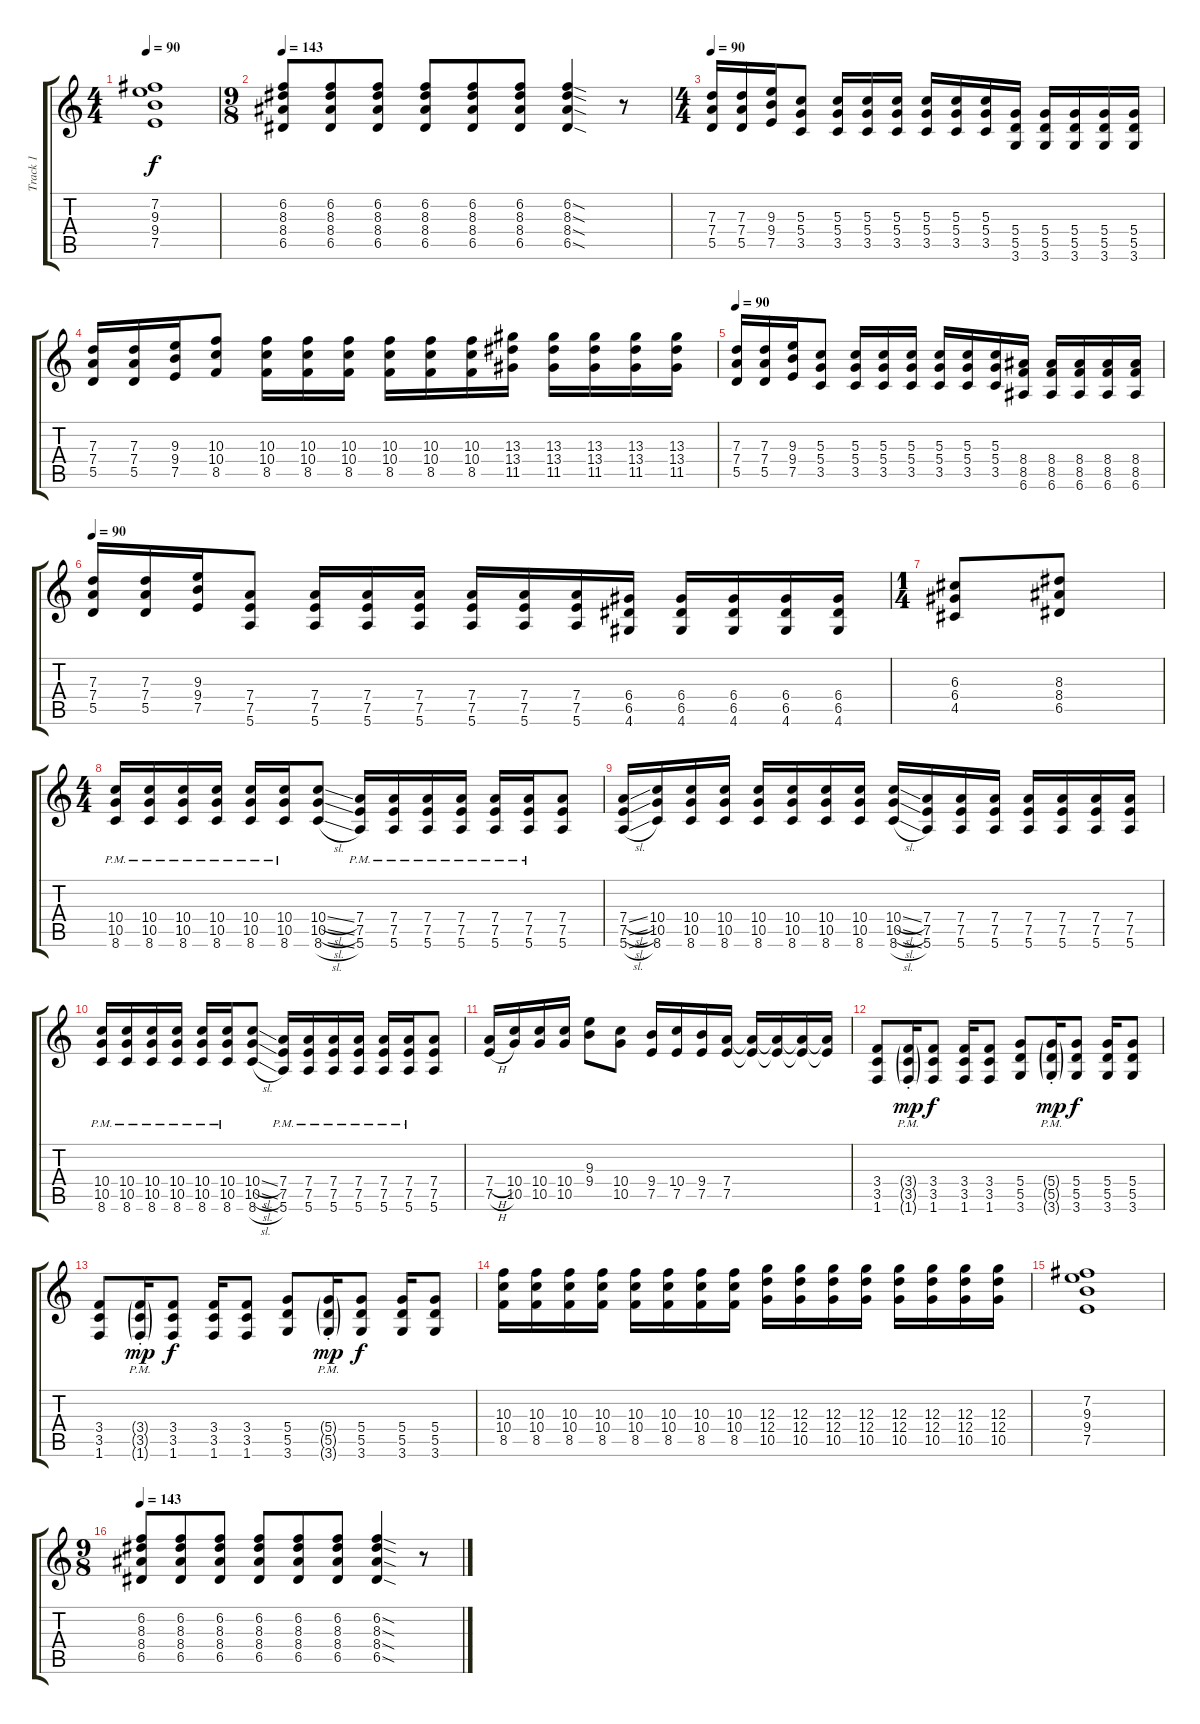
\track ("Track 1" "Track 1") {instrument distortionguitar}
\staff {score tabs}
\tuning (E4 B3 G3 D3 A2 E2) {hide}
\ts (4 4)
\tempo 90
\clef g2
\ks c
(7.2 9.3 9.4 7.5).1{dy f} |
\ts (9 8)
\tempo 143
(6.2 8.3 8.4 6.5).8 (6.2 8.3 8.4 6.5).8 (6.2 8.3 8.4 6.5).8 (6.2 8.3 8.4 6.5).8 (6.2 8.3 8.4 6.5).8 (6.2 8.3 8.4 6.5).8 (6.2{sod} 8.3{sod} 8.4{sod} 6.5{sod}).4 r.8 |
\ts (4 4)
\tempo 90
(7.3 7.4 5.5).16 (7.3 7.4 5.5).16 (9.3 9.4 7.5).16 (5.3 5.4 3.5).8 (5.3 5.4 3.5).16 (5.3 5.4 3.5).16 (5.3 5.4 3.5).16 (5.3 5.4 3.5).16 (5.3 5.4 3.5).16 (5.3 5.4 3.5).16 (5.4 5.5 3.6).16 (5.4 5.5 3.6).16 (5.4 5.5 3.6).16 (5.4 5.5 3.6).16 (5.4 5.5 3.6).16 |
(7.3 7.4 5.5).16 (7.3 7.4 5.5).16 (9.3 9.4 7.5).16 (10.3 10.4 8.5).8 (10.3 10.4 8.5).16 (10.3 10.4 8.5).16 (10.3 10.4 8.5).16 (10.3 10.4 8.5).16 (10.3 10.4 8.5).16 (10.3 10.4 8.5).16 (13.3 13.4 11.5).16 (13.3 13.4 11.5).16 (13.3 13.4 11.5).16 (13.3 13.4 11.5).16 (13.3 13.4 11.5).16 |
\tempo 90
(7.3 7.4 5.5).16 (7.3 7.4 5.5).16 (9.3 9.4 7.5).16 (5.3 5.4 3.5).8 (5.3 5.4 3.5).16 (5.3 5.4 3.5).16 (5.3 5.4 3.5).16 (5.3 5.4 3.5).16 (5.3 5.4 3.5).16 (5.3 5.4 3.5).16 (8.4 8.5 6.6).16 (8.4 8.5 6.6).16 (8.4 8.5 6.6).16 (8.4 8.5 6.6).16 (8.4 8.5 6.6).16 |
\tempo 90
(7.3 7.4 5.5).16 (7.3 7.4 5.5).16 (9.3 9.4 7.5).16 (7.4 7.5 5.6).8 (7.4 7.5 5.6).16 (7.4 7.5 5.6).16 (7.4 7.5 5.6).16 (7.4 7.5 5.6).16 (7.4 7.5 5.6).16 (7.4 7.5 5.6).16 (6.4 6.5 4.6).16 (6.4 6.5 4.6).16 (6.4 6.5 4.6).16 (6.4 6.5 4.6).16 (6.4 6.5 4.6).16 |
\ts (1 4)
(6.3 6.4 4.5).8 (8.3 8.4 6.5).8 |
\ts (4 4)
(10.4{pm} 10.5{pm} 8.6{pm}).16 (10.4{pm} 10.5{pm} 8.6{pm}).16 (10.4{pm} 10.5{pm} 8.6{pm}).16 (10.4{pm} 10.5{pm} 8.6{pm}).16 (10.4{pm} 10.5{pm} 8.6{pm}).16 (10.4{pm} 10.5{pm} 8.6{pm}).16 (10.4{sl} 10.5{sl} 8.6{sl}).8 (7.4{pm} 7.5{pm} 5.6{pm}).16 (7.4{pm} 7.5{pm} 5.6{pm}).16 (7.4{pm} 7.5{pm} 5.6{pm}).16 (7.4{pm} 7.5{pm} 5.6{pm}).16 (7.4{pm} 7.5{pm} 5.6{pm}).16 (7.4{pm} 7.5{pm} 5.6{pm}).16 (7.4 7.5 5.6).8 |
(7.4{sl} 7.5{sl} 5.6{sl}).16 (10.4 10.5 8.6).16 (10.4 10.5 8.6).16 (10.4 10.5 8.6).16 (10.4 10.5 8.6).16 (10.4 10.5 8.6).16 (10.4 10.5 8.6).16 (10.4 10.5 8.6).16 (10.4{sl} 10.5{sl} 8.6{sl}).16 (7.4 7.5 5.6).16 (7.4 7.5 5.6).16 (7.4 7.5 5.6).16 (7.4 7.5 5.6).16 (7.4 7.5 5.6).16 (7.4 7.5 5.6).16 (7.4 7.5 5.6).16 |
(10.4{pm} 10.5{pm} 8.6{pm}).16 (10.4{pm} 10.5{pm} 8.6{pm}).16 (10.4{pm} 10.5{pm} 8.6{pm}).16 (10.4{pm} 10.5{pm} 8.6{pm}).16 (10.4{pm} 10.5{pm} 8.6{pm}).16 (10.4{pm} 10.5{pm} 8.6{pm}).16 (10.4{sl} 10.5{sl} 8.6{sl}).8 (7.4{pm} 7.5{pm} 5.6{pm}).16 (7.4{pm} 7.5{pm} 5.6{pm}).16 (7.4{pm} 7.5{pm} 5.6{pm}).16 (7.4{pm} 7.5{pm} 5.6{pm}).16 (7.4{pm} 7.5{pm} 5.6{pm}).16 (7.4{pm} 7.5{pm} 5.6{pm}).16 (7.4 7.5 5.6).8 |
(7.4{h} 7.5{h}).16 (10.4 10.5).16 (10.4 10.5).16 (10.4 10.5).16 (9.3 9.4).8 (10.4 10.5).8 (9.4 7.5).16 (10.4 7.5).16 (9.4 7.5).16 (7.4 7.5).16 (7.4{t} 7.5{t}).16 (7.4{t} 7.5{t}).16 (7.4{t} 7.5{t}).16 (7.4{t} 7.5{t}).16 |
(3.4 3.5 1.6).8 (3.4{g} 3.5{g} 1.6{g pm st}).16{dy mp} (3.4 3.5 1.6).8{dy f} (3.4 3.5 1.6).16 (3.4 3.5 1.6).8 (5.4 5.5 3.6).8 (5.4{g} 5.5{g} 3.6{g pm st}).16{dy mp} (5.4 5.5 3.6).8{dy f} (5.4 5.5 3.6).16 (5.4 5.5 3.6).8 |
(3.4 3.5 1.6).8 (3.4{g} 3.5{g} 1.6{g pm st}).16{dy mp} (3.4 3.5 1.6).8{dy f} (3.4 3.5 1.6).16 (3.4 3.5 1.6).8 (5.4 5.5 3.6).8 (5.4{g} 5.5{g} 3.6{g pm st}).16{dy mp} (5.4 5.5 3.6).8{dy f} (5.4 5.5 3.6).16 (5.4 5.5 3.6).8 |
(10.3 10.4 8.5).16 (10.3 10.4 8.5).16 (10.3 10.4 8.5).16 (10.3 10.4 8.5).16 (10.3 10.4 8.5).16 (10.3 10.4 8.5).16 (10.3 10.4 8.5).16 (10.3 10.4 8.5).16 (12.3 12.4 10.5).16 (12.3 12.4 10.5).16 (12.3 12.4 10.5).16 (12.3 12.4 10.5).16 (12.3 12.4 10.5).16 (12.3 12.4 10.5).16 (12.3 12.4 10.5).16 (12.3 12.4 10.5).16 |
(7.2 9.3 9.4 7.5).1 |
\ts (9 8)
\tempo 143
(6.2 8.3 8.4 6.5).8 (6.2 8.3 8.4 6.5).8 (6.2 8.3 8.4 6.5).8 (6.2 8.3 8.4 6.5).8 (6.2 8.3 8.4 6.5).8 (6.2 8.3 8.4 6.5).8 (6.2{sod} 8.3{sod} 8.4{sod} 6.5{sod}).4 r.8
